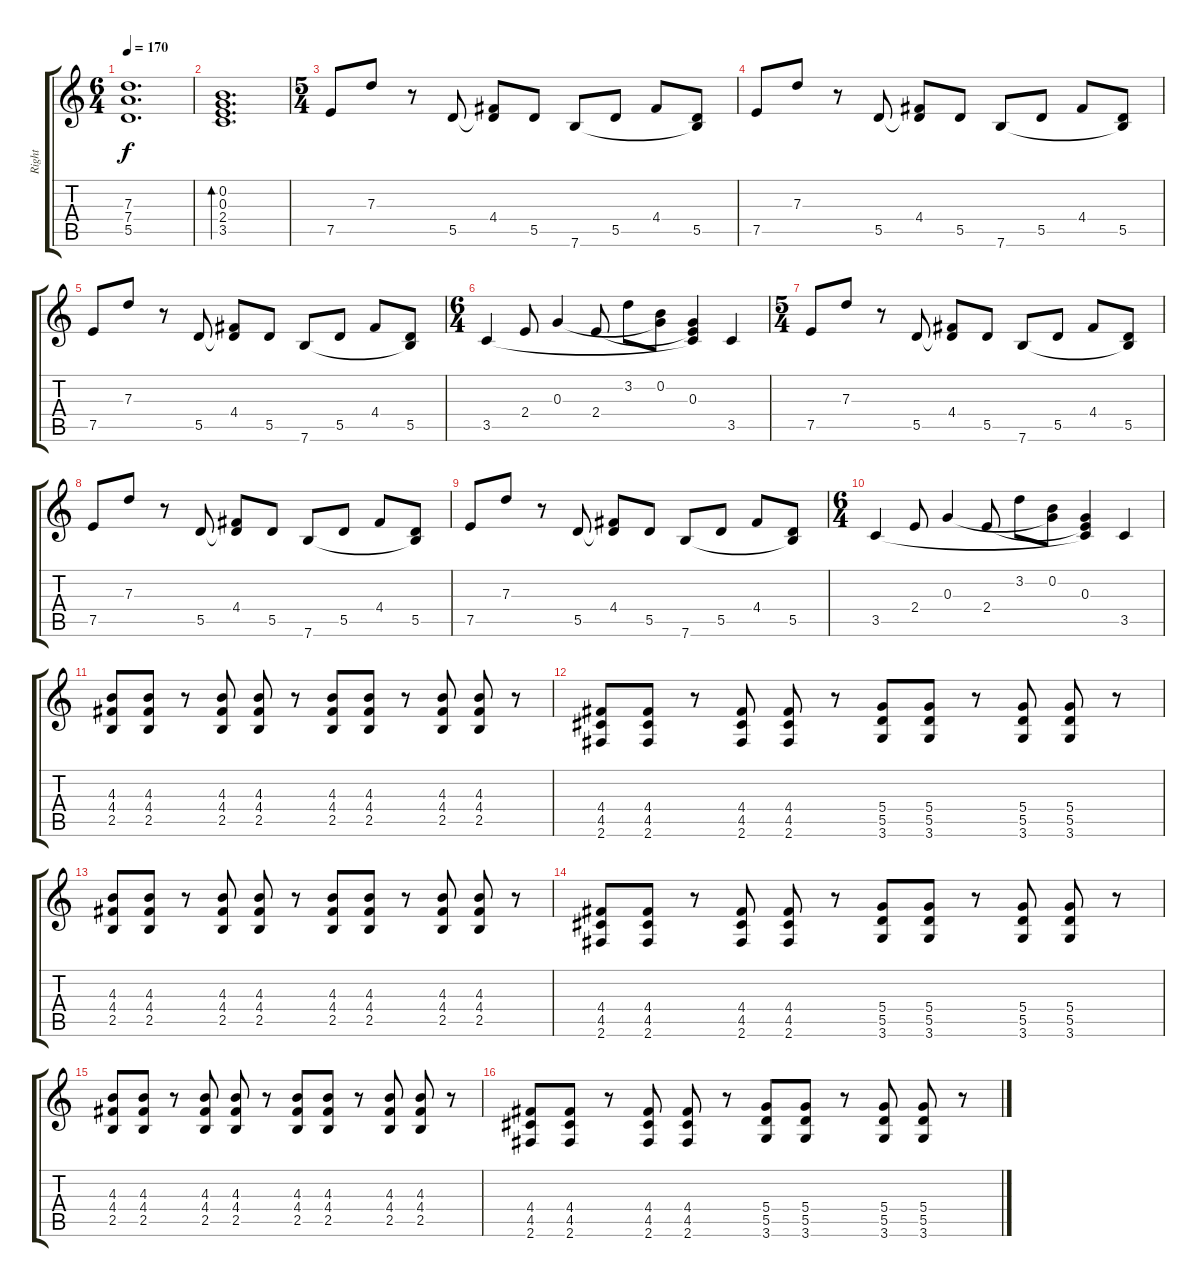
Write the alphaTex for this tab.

\track ("Right" "Right") {instrument electricguitarjazz}
\staff {score tabs}
\tuning (E4 B3 G3 D3 A2 E2) {hide}
\ts (6 4)
\tempo 170
\clef g2
\ks c
(7.3 7.4 5.5).1{d dy f volume 0} |
(0.2 0.3 2.4 3.5).1{d bd 240 volume 13 instrument electricguitarjazz} |
\ts (5 4)
7.5.8 7.3.8 r.8 5.5.8 (4.4 5.5{t}).8 5.5.8 7.6.8 5.5.8 4.4.8 (5.5 7.6{t}).8 |
7.5.8 7.3.8 r.8 5.5.8 (4.4 5.5{t}).8 5.5.8 7.6.8 5.5.8 4.4.8 (5.5 7.6{t}).8 |
7.5.8 7.3.8 r.8 5.5.8 (4.4 5.5{t}).8 5.5.8 7.6.8 5.5.8 4.4.8 (5.5 7.6{t}).8 |
\ts (6 4)
3.5.4 2.4.8 0.3.4 2.4.8 3.2.8 (0.2 0.3{t}).8 (0.3 2.4{t} 3.5{t}).4 3.5.4 |
\ts (5 4)
7.5.8 7.3.8 r.8 5.5.8 (4.4 5.5{t}).8 5.5.8 7.6.8 5.5.8 4.4.8 (5.5 7.6{t}).8 |
7.5.8 7.3.8 r.8 5.5.8 (4.4 5.5{t}).8 5.5.8 7.6.8 5.5.8 4.4.8 (5.5 7.6{t}).8 |
7.5.8 7.3.8 r.8 5.5.8 (4.4 5.5{t}).8 5.5.8 7.6.8 5.5.8 4.4.8 (5.5 7.6{t}).8 |
\ts (6 4)
3.5.4 2.4.8 0.3.4 2.4.8 3.2.8 (0.2 0.3{t}).8 (0.3 2.4{t} 3.5{t}).4 3.5.4 |
(4.3 4.4 2.5).8{instrument overdrivenguitar} (4.3 4.4 2.5).8 r.8 (4.3 4.4 2.5).8 (4.3 4.4 2.5).8 r.8 (4.3 4.4 2.5).8 (4.3 4.4 2.5).8 r.8 (4.3 4.4 2.5).8 (4.3 4.4 2.5).8 r.8 |
(4.4 4.5 2.6).8 (4.4 4.5 2.6).8 r.8 (4.4 4.5 2.6).8 (4.4 4.5 2.6).8 r.8 (5.4 5.5 3.6).8 (5.4 5.5 3.6).8 r.8 (5.4 5.5 3.6).8 (5.4 5.5 3.6).8 r.8 |
(4.3 4.4 2.5).8 (4.3 4.4 2.5).8 r.8 (4.3 4.4 2.5).8 (4.3 4.4 2.5).8 r.8 (4.3 4.4 2.5).8 (4.3 4.4 2.5).8 r.8 (4.3 4.4 2.5).8 (4.3 4.4 2.5).8 r.8 |
(4.4 4.5 2.6).8 (4.4 4.5 2.6).8 r.8 (4.4 4.5 2.6).8 (4.4 4.5 2.6).8 r.8 (5.4 5.5 3.6).8 (5.4 5.5 3.6).8 r.8 (5.4 5.5 3.6).8 (5.4 5.5 3.6).8 r.8 |
(4.3 4.4 2.5).8 (4.3 4.4 2.5).8 r.8 (4.3 4.4 2.5).8 (4.3 4.4 2.5).8 r.8 (4.3 4.4 2.5).8 (4.3 4.4 2.5).8 r.8 (4.3 4.4 2.5).8 (4.3 4.4 2.5).8 r.8 |
(4.4 4.5 2.6).8 (4.4 4.5 2.6).8 r.8 (4.4 4.5 2.6).8 (4.4 4.5 2.6).8 r.8 (5.4 5.5 3.6).8 (5.4 5.5 3.6).8 r.8 (5.4 5.5 3.6).8 (5.4 5.5 3.6).8 r.8
